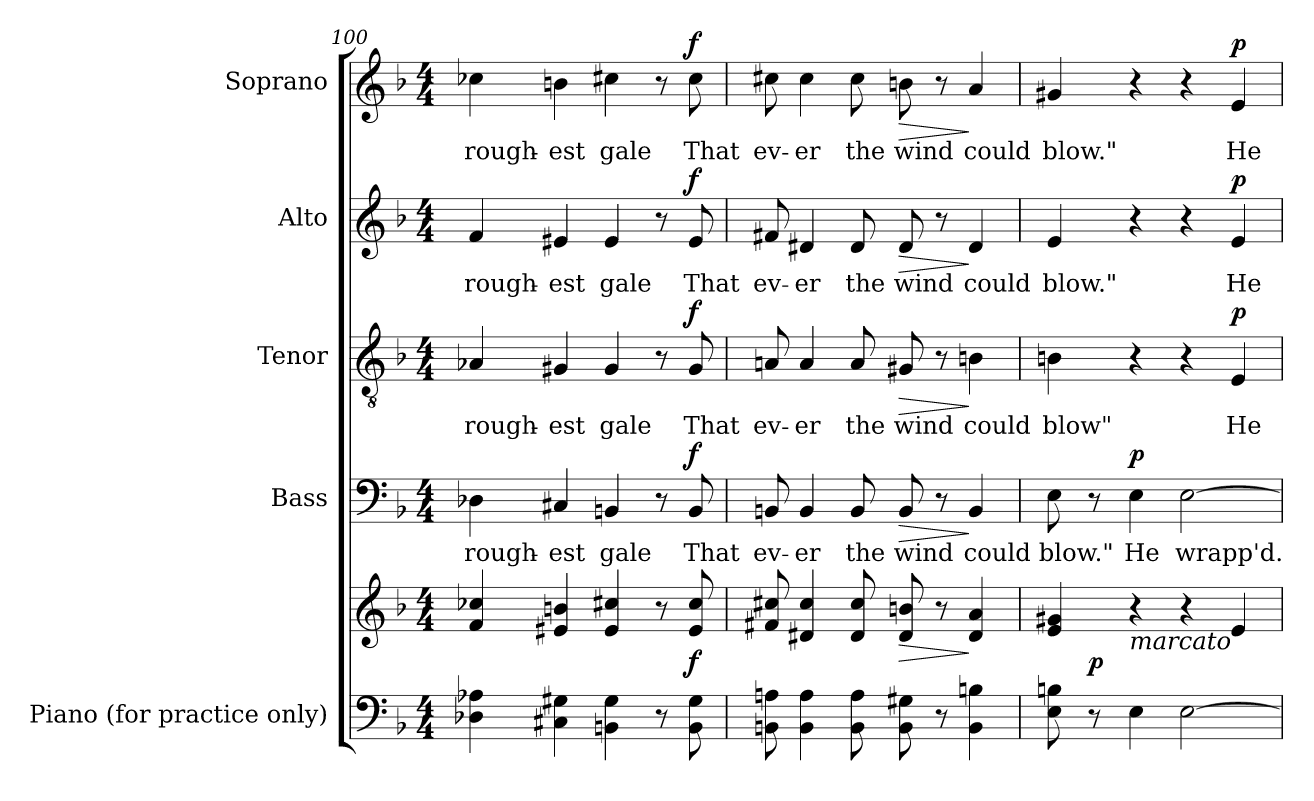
**kern	**kern	**dynam	**kern	**text	**dynam	**kern	**text	**dynam	**kern	**text	**dynam	**kern	**text	**dynam
*part5	*part5	*part5	*part4	*part4	*part4	*part3	*part3	*part3	*part2	*part2	*part2	*part1	*part1	*part1
*staff6	*staff5	*staff5/6	*staff4	*staff4	*staff4	*staff3	*staff3	*staff3	*staff2	*staff2	*staff2	*staff1	*staff1	*staff1
*I"Piano (for  practice only)	*	*	*I"Bass	*	*	*I"Tenor	*	*	*I"Alto	*	*	*I"Soprano	*	*
*I'Pno.	*	*	*I'B.	*	*	*I'T.	*	*	*I'A.	*	*	*I'S.	*	*
*clefF4	*clefG2	*	*clefF4	*	*	*clefGv2	*	*	*clefG2	*	*	*clefG2	*	*
*	*	*	*	*	*	*ITrd7c12	*	*	*	*	*	*	*	*
*k[b-]	*k[b-]	*	*k[b-]	*	*	*k[b-]	*	*	*k[b-]	*	*	*k[b-]	*	*
*F:	*F:	*	*F:	*	*	*F:	*	*	*F:	*	*	*F:	*	*
*M4/4	*M4/4	*	*M4/4	*	*	*M4/4	*	*	*M4/4	*	*	*M4/4	*	*
=100	=100	=100	=100	=100	=100	=100	=100	=100	=100	=100	=100	=100	=100	=100
!	!	!	!	!LO:LY:b:color=#000000	!	!	!	!	!	!	!	!	!	!
!	!	!	!	!	!	!	!LO:LY:b:color=#000000	!	!	!	!	!	!	!
!	!	!	!	!	!	!	!	!	!	!LO:LY:b:color=#000000	!	!	!	!
!	!	!	!	!	!	!	!	!	!	!	!	!	!LO:LY:b:color=#000000	!
4D-Xi\ 4A-Xi	4fi/ 4cc-Xi	.	4D-Xi\	rough-	.	4AA-Xi/	rough-	.	4fi/	rough-	.	4cc-Xi\	rough-	.
!	!	!	!	!LO:LY:b:color=#000000	!	!	!	!	!	!	!	!	!	!
!	!	!	!	!	!	!	!LO:LY:b:color=#000000	!	!	!	!	!	!	!
!	!	!	!	!	!	!	!	!	!	!LO:LY:b:color=#000000	!	!	!	!
!	!	!	!	!	!	!	!	!	!	!	!	!	!LO:LY:b:color=#000000	!
4C#Xi\ 4G#Xi	4e#Xi/ 4bni	.	4C#Xi/	-est	.	4GG#Xi/	-est	.	4e#Xi/	-est	.	4bni\	-est	.
!	!	!	!	!LO:LY:b:color=#000000	!	!	!	!	!	!	!	!	!	!
!	!	!	!	!	!	!	!LO:LY:b:color=#000000	!	!	!	!	!	!	!
!	!	!	!	!	!	!	!	!	!	!LO:LY:b:color=#000000	!	!	!	!
!	!	!	!	!	!	!	!	!	!	!	!	!	!LO:LY:b:color=#000000	!
4BBni\ 4G#i	4e#i/ 4cc#Xi	.	4BBni/	gale	.	4GG#i/	gale	.	4e#i/	gale	.	4cc#Xi\	gale	.
8r	8r	.	8r	.	.	8r	.	.	8r	.	.	8r	.	.
!	!	!	!	!LO:LY:b:color=#000000	!	!	!	!	!	!	!	!	!	!
!	!	!	!	!	!	!	!LO:LY:b:color=#000000	!	!	!	!	!	!	!
!	!	!	!	!	!	!	!	!	!	!LO:LY:b:color=#000000	!	!	!	!
!	!	!	!	!	!	!	!	!	!	!	!	!	!LO:LY:b:color=#000000	!
8BBi\ 8G#i	8e#i/ 8cc#i	f	8BBi/	That	f	8GG#i/	That	f	8e#i/	That	f	8cc#i\	That	f
=101	=101	=101	=101	=101	=101	=101	=101	=101	=101	=101	=101	=101	=101	=101
!	!	!	!	!LO:LY:b:color=#000000	!	!	!	!	!	!	!	!	!	!
!	!	!	!	!	!	!	!LO:LY:b:color=#000000	!	!	!	!	!	!	!
!	!	!	!	!	!	!	!	!	!	!LO:LY:b:color=#000000	!	!	!	!
!	!	!	!	!	!	!	!	!	!	!	!	!	!LO:LY:b:color=#000000	!
8BBni\ 8Ani	8f#Xi/ 8cc#Xi	.	8BBni/	ev-	.	8AAni/	ev-	.	8f#Xi/	ev-	.	8cc#Xi\	ev-	.
!	!	!	!	!LO:LY:b:color=#000000	!	!	!	!	!	!	!	!	!	!
!	!	!	!	!	!	!	!LO:LY:b:color=#000000	!	!	!	!	!	!	!
!	!	!	!	!	!	!	!	!	!	!LO:LY:b:color=#000000	!	!	!	!
!	!	!	!	!	!	!	!	!	!	!	!	!	!LO:LY:b:color=#000000	!
4BBi\ 4Ai	4d#Xi/ 4cc#i	.	4BBi/	-er	.	4AAi/	-er	.	4d#Xi/	-er	.	4cc#i\	-er	.
!	!	!	!	!LO:LY:b:color=#000000	!	!	!	!	!	!	!	!	!	!
!	!	!	!	!	!	!	!LO:LY:b:color=#000000	!	!	!	!	!	!	!
!	!	!	!	!	!	!	!	!	!	!LO:LY:b:color=#000000	!	!	!	!
!	!	!	!	!	!	!	!	!	!	!	!	!	!LO:LY:b:color=#000000	!
8BBi\ 8Ai	8d#i/ 8cc#i	.	8BBi/	the	.	8AAi/	the	.	8d#i/	the	.	8cc#i\	the	.
!	!	!LO:HP:b	!	!	!	!	!	!	!	!	!	!	!	!
!	!	!	!	!LO:LY:b:color=#000000	!LO:HP:b	!	!	!	!	!	!	!	!	!
!	!	!	!	!	!	!	!LO:LY:b:color=#000000	!LO:HP:b	!	!	!	!	!	!
!	!	!	!	!	!	!	!	!	!	!LO:LY:b:color=#000000	!LO:HP:b	!	!	!
!	!	!	!	!	!	!	!	!	!	!	!	!	!LO:LY:b:color=#000000	!LO:HP:b
8BBi\ 8G#Xi	8d#i/ 8bni	>	8BBi/	wind	>	8GG#Xi/	wind	>	8d#i/	wind	>	8bni\	wind	>
8r	8r	.	8r	.	.	8r	.	.	8r	.	.	8r	.	.
!	!	!	!	!LO:LY:b:color=#000000	!	!	!	!	!	!	!	!	!	!
!	!	!	!	!	!	!	!LO:LY:b:color=#000000	!	!	!	!	!	!	!
!	!	!	!	!	!	!	!	!	!	!LO:LY:b:color=#000000	!	!	!	!
!	!	!	!	!	!	!	!	!	!	!	!	!	!LO:LY:b:color=#000000	!
4BBi\ 4Bni	4d#i/ 4ai	]	4BBi/	could	]	4BBni\	could	]	4d#i/	could	]	4ai/	could	]
=102	=102	=102	=102	=102	=102	=102	=102	=102	=102	=102	=102	=102	=102	=102
!	!	!	!	!LO:LY:b:color=#000000	!	!	!	!	!	!	!	!	!	!
!	!	!	!	!	!	!	!LO:LY:b:color=#000000	!	!	!	!	!	!	!
!	!	!	!	!	!	!	!	!	!	!LO:LY:b:color=#000000	!	!	!	!
!	!	!	!	!	!	!	!	!	!	!	!	!	!LO:LY:b:color=#000000	!
*	*^	*	*	*	*	*	*	*	*	*	*	*	*	*
8Ei\ 8Bni	4ei/ 4g#Xi	8ryy	.	8Ei\	blow."	.	4BBni\	blow"	.	4ei/	blow."	.	4g#Xi/	blow."	.
8r	.	2..ryy	p	8r	.	.	.	.	.	.	.	.	.	.	.
!	!LO:TX:b:i:t=marcato	!	!	!	!	!	!	!	!	!	!	!	!	!	!
!	!	!	!	!	!LO:LY:b:color=#000000	!	!	!	!	!	!	!	!	!	!
4Ei\	4r	.	.	4Ei\	He	p	4r	.	.	4r	.	.	4r	.	.
!	!	!	!	!	!LO:LY:b:color=#000000	!	!	!	!	!	!	!	!	!	!
[<2Ei\	4r	.	.	[>2Ei\	wrapp'd.	.	4r	.	.	4r	.	.	4r	.	.
!	!	!	!	!	!	!	!	!LO:LY:b:color=#000000	!	!	!	!	!	!	!
!	!	!	!	!	!	!	!	!	!	!	!LO:LY:b:color=#000000	!	!	!	!
!	!	!	!	!	!	!	!	!	!	!	!	!	!	!LO:LY:b:color=#000000	!
.	4ei/	.	.	.	.	.	4EEi/	He	p	4ei/	He	p	4ei/	He	p
*	*v	*v	*	*	*	*	*	*	*	*	*	*	*	*	*
=	=	=	=	=	=	=	=	=	=	=	=	=	=	=
*-	*-	*-	*-	*-	*-	*-	*-	*-	*-	*-	*-	*-	*-	*-
